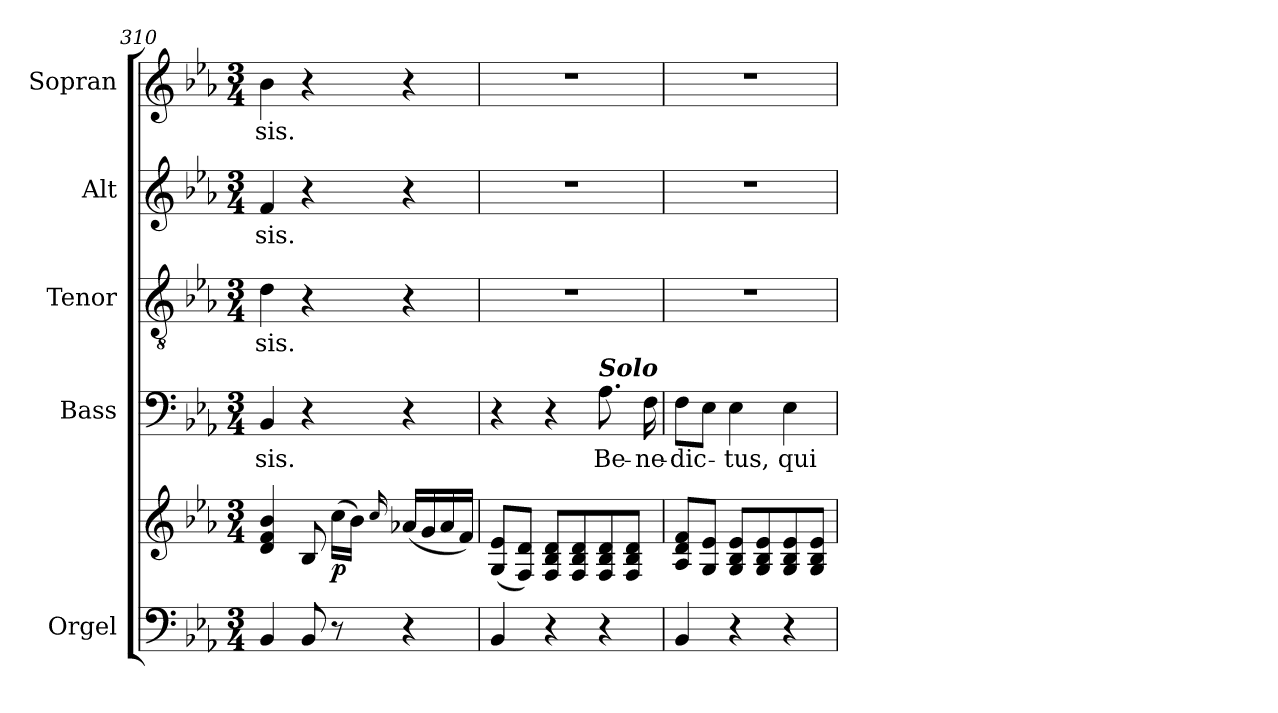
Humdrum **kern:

**kern	**kern	**dynam	**kern	**text	**kern	**text	**kern	**text	**kern	**text
*part5	*part5	*part5	*part4	*part4	*part3	*part3	*part2	*part2	*part1	*part1
*staff6	*staff5	*staff5/6	*staff4	*staff4	*staff3	*staff3	*staff2	*staff2	*staff1	*staff1
*I"Orgel	*	*	*I"Bass	*	*I"Tenor	*	*I"Alt	*	*I"Sopran	*
*I'Org.	*	*	*I'B.	*	*I'T.	*	*I'A.	*	*I'S.	*
*clefF4	*clefG2	*	*clefF4	*	*clefGv2	*	*clefG2	*	*clefG2	*
*k[b-e-a-]	*k[b-e-a-]	*	*k[b-e-a-]	*	*k[b-e-a-]	*	*k[b-e-a-]	*	*k[b-e-a-]	*
*E-:	*E-:	*	*E-:	*	*E-:	*	*E-:	*	*E-:	*
*M3/4	*M3/4	*	*M3/4	*	*M3/4	*	*M3/4	*	*M3/4	*
=310	=310	=310	=310	=310	=310	=310	=310	=310	=310	=310
!	!	!	!	!LO:LY:b	!	!LO:LY:b	!	!LO:LY:b	!	!LO:LY:b
4BB-/	4d/ 4f/ 4b-/	.	4BB-/	-sis.	4d\	-sis.	4f/	-sis.	4b-\	-sis.
8BB-/	8B-/	.	4r	.	4r	.	4r	.	4r	.
!	!	!LO:DY:b	!	!	!	!	!	!	!	!
8r	(>16cc\LL	p	.	.	.	.	.	.	.	.
.	16b-\JJ)	.	.	.	.	.	.	.	.	.
.	16qqcc/	.	.	.	.	.	.	.	.	.
4r	(<16a-X/LL	.	4r	.	4r	.	4r	.	4r	.
.	16g/	.	.	.	.	.	.	.	.	.
.	16a-/	.	.	.	.	.	.	.	.	.
.	16f/JJ)	.	.	.	.	.	.	.	.	.
=311	=311	=311	=311	=311	=311	=311	=311	=311	=311	=311
4BB-/	(<8G/ 8e-/L	.	4r	.	2.r	.	2.r	.	2.r	.
.	8F/ 8d/J)	.	.	.	.	.	.	.	.	.
4r	8F/ 8B-/ 8d/L	.	4r	.	.	.	.	.	.	.
.	8F/ 8B-/ 8d/	.	.	.	.	.	.	.	.	.
!	!	!	!LO:TX:a:Bi:t=Solo	!	!	!	!	!	!	!
!	!	!	!	!LO:LY:b	!	!	!	!	!	!
4r	8F/ 8B-/ 8d/	.	8.A-\	Be-	.	.	.	.	.	.
.	8F/ 8B-/ 8d/J	.	.	.	.	.	.	.	.	.
!	!	!	!	!LO:LY:b	!	!	!	!	!	!
.	.	.	16F\	-ne-	.	.	.	.	.	.
=312	=312	=312	=312	=312	=312	=312	=312	=312	=312	=312
!	!	!	!	!LO:LY:b	!	!	!	!	!	!
4BB-/	8A-/ 8d/ 8f/L	.	8F\L	-dic-	2.r	.	2.r	.	2.r	.
.	8G/ 8e-/J	.	8E-\J	.	.	.	.	.	.	.
!	!	!	!	!LO:LY:b	!	!	!	!	!	!
4r	8G/ 8B-/ 8e-/L	.	4E-\	-tus,	.	.	.	.	.	.
.	8G/ 8B-/ 8e-/	.	.	.	.	.	.	.	.	.
!	!	!	!	!LO:LY:b	!	!	!	!	!	!
4r	8G/ 8B-/ 8e-/	.	4E-\	qui	.	.	.	.	.	.
.	8G/ 8B-/ 8e-/J	.	.	.	.	.	.	.	.	.
=	=	=	=	=	=	=	=	=	=	=
*-	*-	*-	*-	*-	*-	*-	*-	*-	*-	*-
